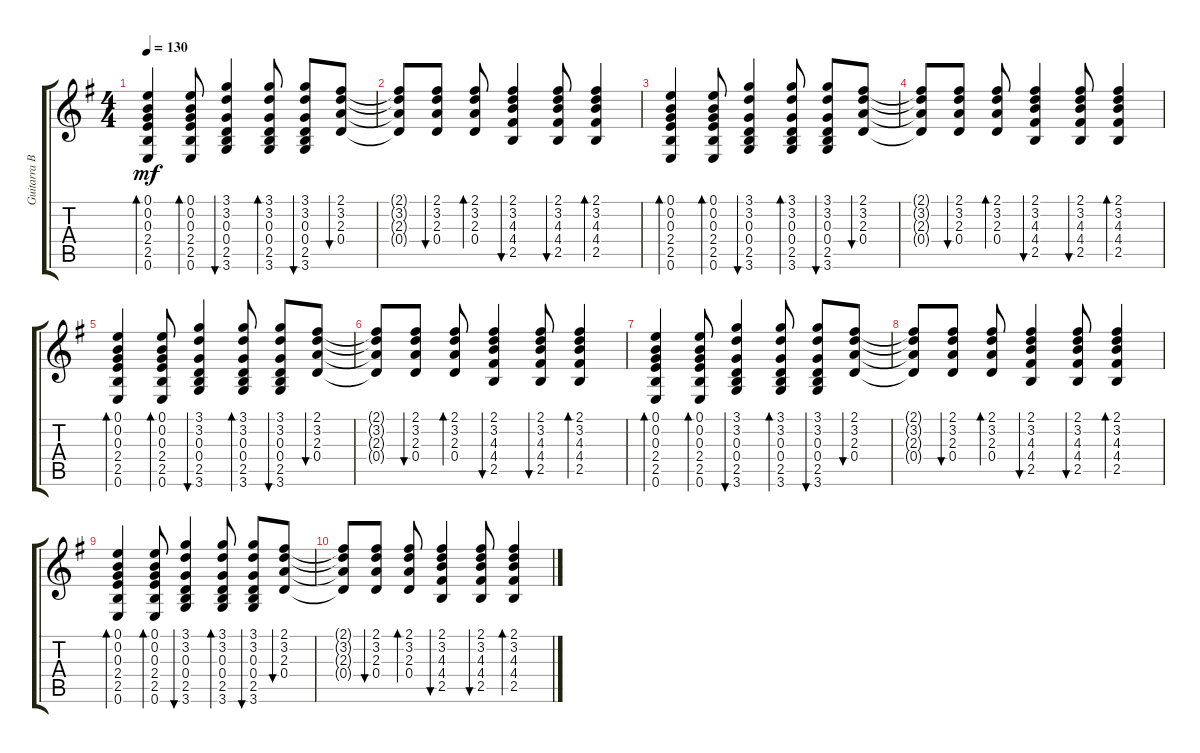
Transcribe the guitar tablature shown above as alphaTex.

\track ("Guitarra Base" "Guitarra B") {instrument electricguitarclean}
\staff {score tabs}
\tuning (E4 B3 G3 D3 A2 E2) {hide}
\ts (4 4)
\tempo 130
\clef g2
\ks g
(0.1 0.2 0.3 2.4 2.5 0.6).4{bd 60 dy mf} (0.1 0.2 0.3 2.4 2.5 0.6).8{bd 60} (3.1 3.2 0.3 0.4 2.5 3.6).4{bu 60} (3.1 3.2 0.3 0.4 2.5 3.6).8{bd 30} (3.1 3.2 0.3 0.4 2.5 3.6).8{bu 60} (2.1 3.2 2.3 0.4).8{bu 30} |
(2.1{t} 3.2{t} 2.3{t} 0.4{t}).8 (2.1 3.2 2.3 0.4).8{bu 30} (2.1 3.2 2.3 0.4).8{bd 30} (2.1 3.2 4.3 4.4 2.5).4{bu 30} (2.1 3.2 4.3 4.4 2.5).8{bu 30} (2.1 3.2 4.3 4.4 2.5).4{bd 30} |
(0.1 0.2 0.3 2.4 2.5 0.6).4{bd 60} (0.1 0.2 0.3 2.4 2.5 0.6).8{bd 60} (3.1 3.2 0.3 0.4 2.5 3.6).4{bu 60} (3.1 3.2 0.3 0.4 2.5 3.6).8{bd 30} (3.1 3.2 0.3 0.4 2.5 3.6).8{bu 60} (2.1 3.2 2.3 0.4).8{bu 30} |
(2.1{t} 3.2{t} 2.3{t} 0.4{t}).8 (2.1 3.2 2.3 0.4).8{bu 30} (2.1 3.2 2.3 0.4).8{bd 30} (2.1 3.2 4.3 4.4 2.5).4{bu 30} (2.1 3.2 4.3 4.4 2.5).8{bu 30} (2.1 3.2 4.3 4.4 2.5).4{bd 30} |
(0.1 0.2 0.3 2.4 2.5 0.6).4{bd 60} (0.1 0.2 0.3 2.4 2.5 0.6).8{bd 60} (3.1 3.2 0.3 0.4 2.5 3.6).4{bu 60} (3.1 3.2 0.3 0.4 2.5 3.6).8{bd 30} (3.1 3.2 0.3 0.4 2.5 3.6).8{bu 60} (2.1 3.2 2.3 0.4).8{bu 30} |
(2.1{t} 3.2{t} 2.3{t} 0.4{t}).8 (2.1 3.2 2.3 0.4).8{bu 30} (2.1 3.2 2.3 0.4).8{bd 30} (2.1 3.2 4.3 4.4 2.5).4{bu 30} (2.1 3.2 4.3 4.4 2.5).8{bu 30} (2.1 3.2 4.3 4.4 2.5).4{bd 30} |
(0.1 0.2 0.3 2.4 2.5 0.6).4{bd 60} (0.1 0.2 0.3 2.4 2.5 0.6).8{bd 60} (3.1 3.2 0.3 0.4 2.5 3.6).4{bu 60} (3.1 3.2 0.3 0.4 2.5 3.6).8{bd 30} (3.1 3.2 0.3 0.4 2.5 3.6).8{bu 60} (2.1 3.2 2.3 0.4).8{bu 30} |
(2.1{t} 3.2{t} 2.3{t} 0.4{t}).8 (2.1 3.2 2.3 0.4).8{bu 30} (2.1 3.2 2.3 0.4).8{bd 30} (2.1 3.2 4.3 4.4 2.5).4{bu 30} (2.1 3.2 4.3 4.4 2.5).8{bu 30} (2.1 3.2 4.3 4.4 2.5).4{bd 30} |
(0.1 0.2 0.3 2.4 2.5 0.6).4{bd 60} (0.1 0.2 0.3 2.4 2.5 0.6).8{bd 60} (3.1 3.2 0.3 0.4 2.5 3.6).4{bu 60} (3.1 3.2 0.3 0.4 2.5 3.6).8{bd 30} (3.1 3.2 0.3 0.4 2.5 3.6).8{bu 60} (2.1 3.2 2.3 0.4).8{bu 30} |
(2.1{t} 3.2{t} 2.3{t} 0.4{t}).8 (2.1 3.2 2.3 0.4).8{bu 30} (2.1 3.2 2.3 0.4).8{bd 30} (2.1 3.2 4.3 4.4 2.5).4{bu 30} (2.1 3.2 4.3 4.4 2.5).8{bu 30} (2.1 3.2 4.3 4.4 2.5).4{bd 30}
